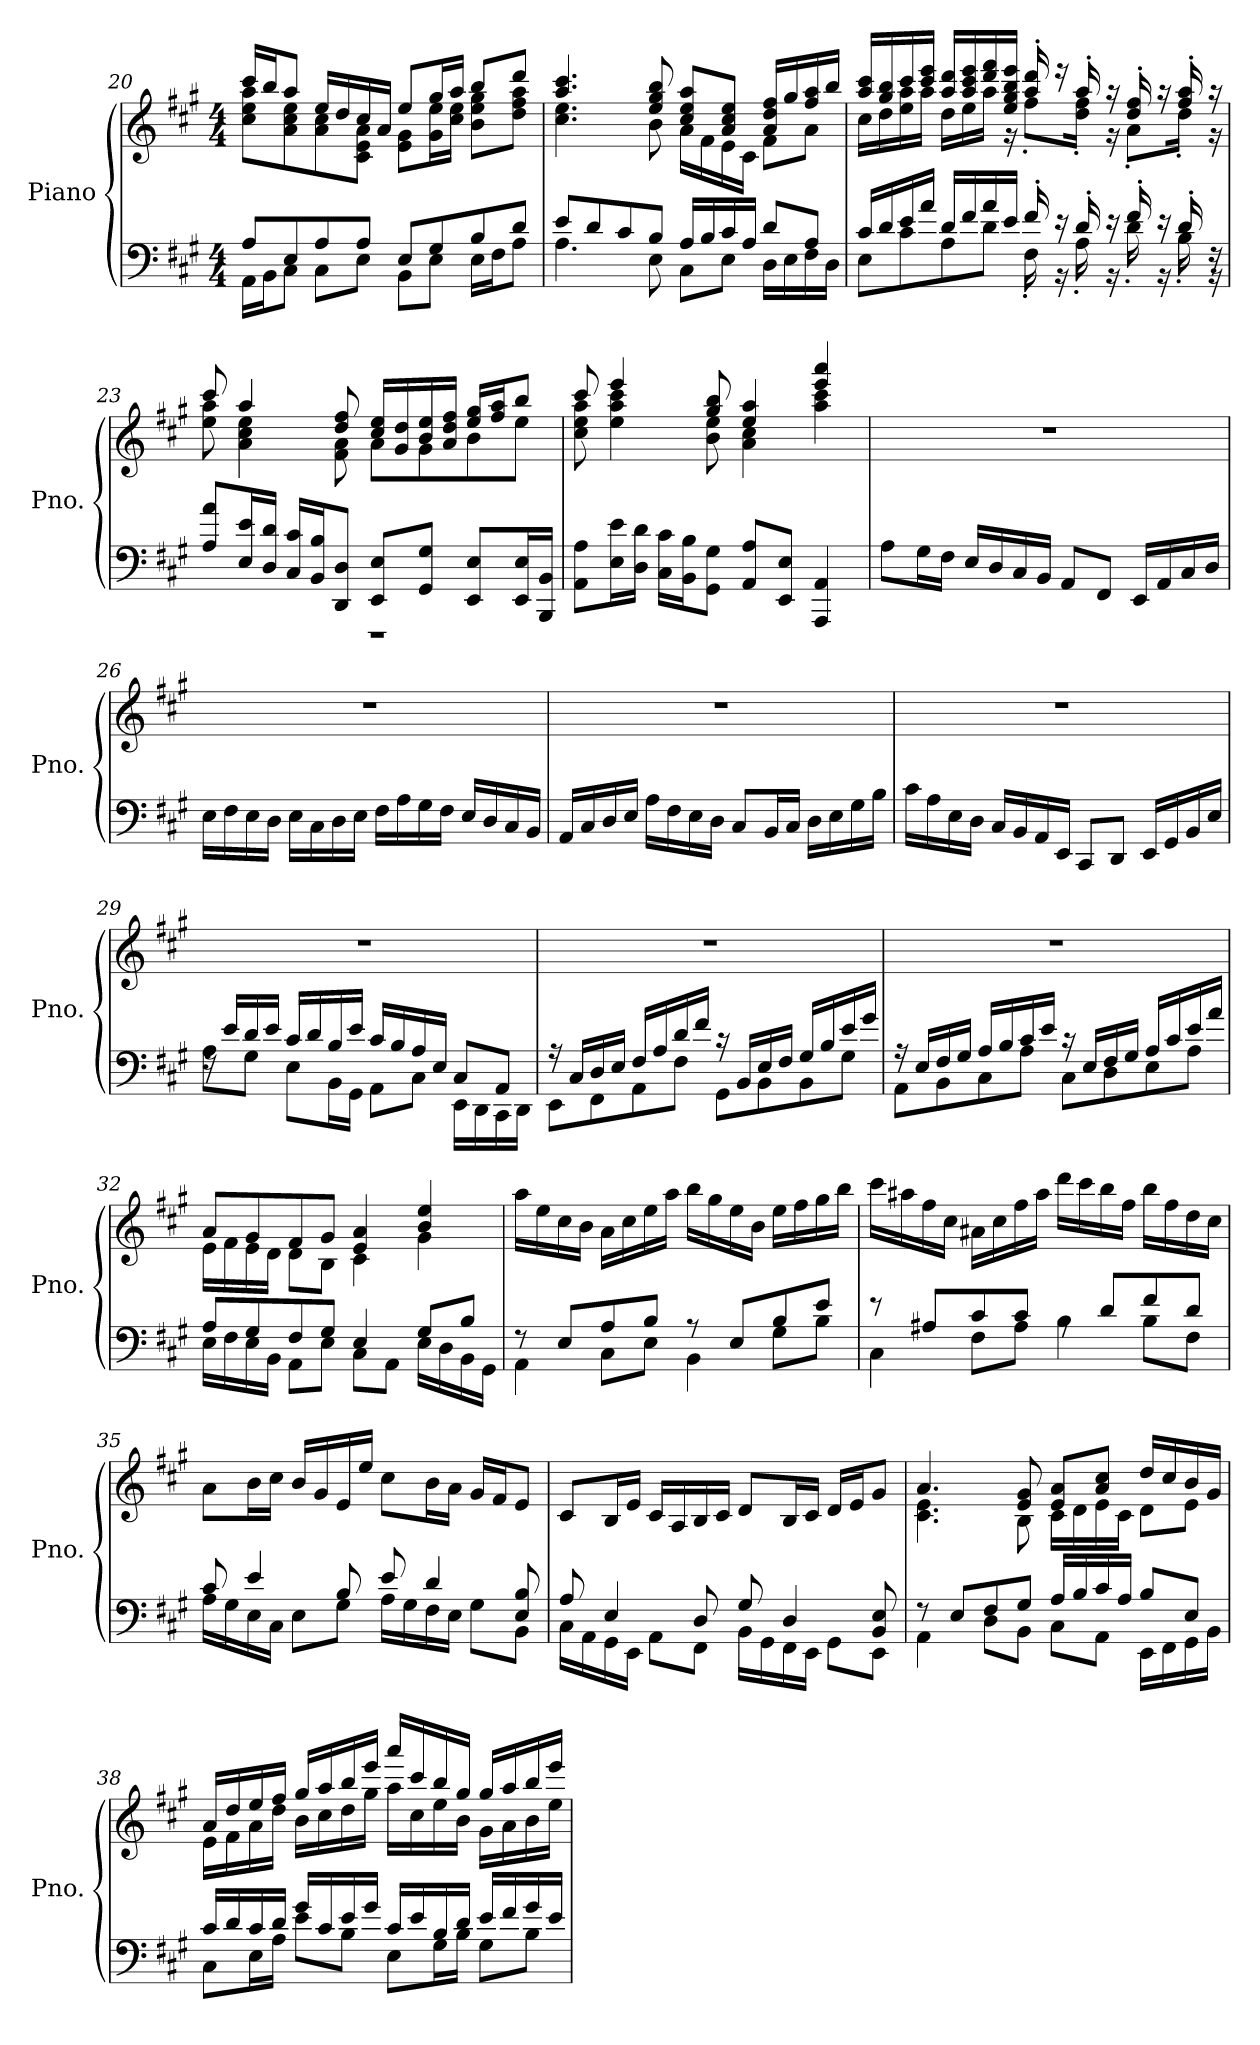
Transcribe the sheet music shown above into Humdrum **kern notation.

**kern	**kern
*part1	*part1
*staff2	*staff1
*I"Piano	*
*I'Pno.	*
!!LO:LB:g=z
*clefF4	*clefG2
*k[f#c#g#]	*k[f#c#g#]
*M4/4	*M4/4
=20	=20
*^	*^
8A/L	16AA\LL	16ccc#/LL	8cc#\ 8ee\ 8aa\L
.	16BB\J	16bb/J	.
8E/	8C#\J	8aa/J	8a\ 8cc#\ 8ee\
8A/	8C#\L	16ee/LL	8a\ 8cc#\
.	.	16dd/	.
8A/J	8E\J	16cc#/	8c#\ 8e\ 8a\J
.	.	16a/JJ	.
8E/L	8BB\L	8ee/L	8e\ 8g#\L
8G#/	8E\J	16gg#/L	16g#\ 16ee\L
.	.	16aa/JJ	16cc#\ 16ee\JJ
8B/	16E\LL	8bb/L	8b\ 8ee\ 8gg#\L
.	16F#\J	.	.
8d/J	8A\J	8ddd/J	8dd\ 8ff#\ 8aa\J
=21	=21	=21	=21
8e/L	4.A\	4.aa/ 4.ccc#/	4.cc#\ 4.ee\
8d/	.	.	.
8c#/	.	.	.
8B/J	8E\	8ee/ 8gg#/ 8bb/	8b\
16A/LL	8C#\L	8cc#/ 8ee/ 8aa/L	16a\LL
16B/	.	.	16f#\
16c#/	8E\J	8a/ 8cc#/ 8ee/J	16e\
16A/JJ	.	.	16c#\JJ
8d/L	16D\LL	16a/ 16dd/ 16ff#/LL	8f#\L
.	16E\	16gg#/	.
8A/J	16F#\	16ff#/ 16aa/	8a\J
.	16D\JJ	16bb/JJ	.
!!LO:LB:g=z	!!
=22	=22	=22	=22
16c#/LL	8E\L	16aa/ 16ccc#/LL	16cc#\LL
16d/	.	16gg#/ 16bb/	16dd\
16e/	8c#\	16ccc#/	16ee\ 16aa\
16a/JJ	.	16ccc#/ 16eee/JJ	16aa\JJ
16d/LL	8A\	16aa/ 16ddd/LL	16dd\LL
16f#/	.	16aa/ 16ccc#/ 16eee/	16ee\
16a/	8d\J	16ddd/ 16fff#/	16aa\JJ
16e/JJ	.	16ee/ 16gg#/ 16bb/ 16eee/JJ	16r
16f#'/	16F#'\	16aa/' 16ddd/'	8ff#'\L
16r	16r	16r	.
16d'/	16A'\	16aa'/	16dd\' 16ff#\'Jk
16r	16r	16r	16r
16f#'/	16d'\	16dd/' 16ff#/'	8a'\L
16r	16r	16r	.
16d'/	16B'\	16ff#/' 16aa/'	16dd'\Jk
16rF	16r	16r	16r
=23	=23	=23	=23
8A/ 8a/L	1r	8ccc#/	8ee\ 8aa\
16E/ 16e/L	.	4aa/	4a\ 4cc#\ 4ee\
16D/ 16d/JJ	.	.	.
16C#/ 16c#/LL	.	.	.
16BB/ 16B/J	.	.	.
8DD/ 8D/J	.	8dd/ 8ff#/	8f#\ 8a\
8EE/ 8E/L	.	16cc#/ 16ee/LL	8a\L
.	.	16g#/ 16dd/	.
8GG#/ 8G#/J	.	16b/ 16ee/	8g#\
.	.	16a/ 16dd/ 16ff#/JJ	.
8EE/ 8E/L	.	16ee/ 16gg#/LL	8b\
.	.	16ff#/ 16aa/J	.
16EE/ 16E/L	.	8bb/J	8ee\J
16BBB/ 16BB/JJ	.	.	.
*v	*v	*	*
!!LO:LB:g=z	!!
=24	=24	=24
8AA\ 8A\L	8ccc#/	8cc#\ 8ee\ 8aa\
16E\ 16e\L	4eee/	4ee\ 4aa\ 4ccc#\
16D\ 16d\JJ	.	.
16C#\ 16c#\LL	.	.
16BB\ 16B\J	.	.
8GG#\ 8G#\J	8gg#/ 8bb/	8b\ 8ee\
8AA/ 8A/L	4ee/ 4aa/	4a\ 4cc#\
8EE/ 8E/J	.	.
4AAA/ 4AA/	4eee/ 4aaa/	4aa\ 4ccc#\
*	*v	*v
=25	=25
8A\L	1r
16G#\L	.
16F#\JJ	.
16E/LL	.
16D/	.
16C#/	.
16BB/JJ	.
8AA/L	.
8FF#/J	.
16EE/LL	.
16AA/	.
16C#/	.
16D/JJ	.
=26	=26
16E\LL	1r
16F#\	.
16E\	.
16D\JJ	.
16E\LL	.
16C#\	.
16D\	.
16E\JJ	.
16F#\LL	.
16A\	.
16G#\	.
16F#\JJ	.
16E/LL	.
16D/	.
16C#/	.
16BB/JJ	.
!!LO:LB:g=z
=27	=27
16AA/LL	1r
16C#/	.
16D/	.
16E/JJ	.
16A\LL	.
16F#\	.
16E\	.
16D\JJ	.
8C#/L	.
16BB/L	.
16C#/JJ	.
16D\LL	.
16E\	.
16G#\	.
16B\JJ	.
=28	=28
16c#\LL	1r
16A\	.
16E\	.
16D\JJ	.
16C#/LL	.
16BB/	.
16AA/	.
16EE/JJ	.
8CC#/L	.
8DD/J	.
16EE/LL	.
16GG#/	.
16BB/	.
16E/JJ	.
!!LO:PB:g=z
=29	=29
*^	*
16rF	8A\L	1r
16e/LL	.	.
16d/	8G#\J	.
16e/JJ	.	.
16c#/LL	8E\L	.
16d/	.	.
16B/	16BB\L	.
16e/JJ	16GG#\JJ	.
16c#/LL	8AA\L	.
16B/	.	.
16A/	8C#\J	.
16E/JJ	.	.
8C#/L	16EE\LL	.
.	16DD\	.
8AA/J	16CC#\	.
.	16DD\JJ	.
=30	=30	=30
16r	8EE\L	1r
16C#/LL	.	.
16D/	8FF#\	.
16E/JJ	.	.
16F#/LL	8AA\	.
16A/	.	.
16d/	8F#\J	.
16f#/JJ	.	.
16r	8GG#\L	.
16BB/LL	.	.
16E/	8BB\	.
16F#/JJ	.	.
16G#/LL	8BB\	.
16B/	.	.
16e/	8G#\J	.
16g#/JJ	.	.
!!LO:LB:g=z
=31	=31	=31
16r	8AA\L	1r
16E/LL	.	.
16F#/	8BB\	.
16G#/JJ	.	.
16A/LL	8C#\	.
16B/	.	.
16c#/	8A\J	.
16e/JJ	.	.
16r	8C#\L	.
16E/LL	.	.
16F#/	8D\	.
16G#/JJ	.	.
16A/LL	8E\	.
16c#/	.	.
16e/	8A\J	.
16a/JJ	.	.
=32	=32	=32
*	*	*^
8A/L	16E\LL	8a/L	16e\LL
.	16F#\	.	16f#\
8G#/	16E\	8g#/	16e\
.	16BB\JJ	.	16d\JJ
8F#/	8AA\L	8f#/	8d\L
8G#/J	8E\J	8g#/J	8B\J
4E/	8C#\L	4e/ 4a/	4c#\
.	8AA\J	.	.
8G#/L	16E\LL	4b/ 4ee/	4g#\
.	16D\	.	.
8B/J	16BB\	.	.
.	16GG#\JJ	.	.
*	*	*v	*v
!!LO:LB:g=z
=33	=33	=33
8r	4AA\	16aa\LL
.	.	16ee\
8E/L	.	16cc#\
.	.	16b\JJ
8A/	8C#\L	16a\LL
.	.	16cc#\
8B/J	8E\J	16ee\
.	.	16aa\JJ
8r	4BB\	16bb\LL
.	.	16gg#\
8E/L	.	16ee\
.	.	16b\JJ
8B/	8G#\L	16ee\LL
.	.	16ff#\
8e/J	8B\J	16gg#\
.	.	16bb\JJ
=34	=34	=34
8r	4C#\	16ccc#\LL
.	.	16aa#X\
8A#X/L	.	16ff#\
.	.	16cc#\JJ
8c#/	8F#\L	16a#X\LL
.	.	16cc#\
8c#/J	8A#\J	16ff#\
.	.	16aa#\JJ
8rA	4B\	16ddd\LL
.	.	16ccc#\
8d/L	.	16bb\
.	.	16ff#\JJ
8f#/	8B\L	16bb\LL
.	.	16ff#\
8d/J	8F#\J	16dd\
.	.	16cc#\JJ
!!LO:LB:g=z
=35	=35	=35
8c#/	16A\LL	8a\L
.	16G#\	.
4e/	16E\	16b\L
.	16C#\JJ	16cc#\JJ
.	8E\L	16b/LL
.	.	16g#/
8B/	8G#\J	16e/
.	.	16ee/JJ
8e/	16A\LL	8cc#\L
.	16G#\	.
4d/	16F#\	16b\L
.	16E\JJ	16a\JJ
.	8G#\L	16g#/LL
.	.	16f#/J
8E/ 8B/	8BB\J	8e/J
=36	=36	=36
8A/	16C#\LL	8c#/L
.	16AA\	.
4E/	16GG#\	16B/L
.	16EE\JJ	16e/JJ
.	8AA\L	16c#/LL
.	.	16A/
8D/	8FF#\J	16B/
.	.	16c#/JJ
8G#/	16BB\LL	8d/L
.	16GG#\	.
4D/	16FF#\	16B/L
.	16EE\JJ	16c#/JJ
.	8GG#\L	16d/LL
.	.	16e/J
8BB/ 8E/	8EE\J	8g#/J
!!LO:LB:g=z
=37	=37	=37
*	*	*^
8r	4AA\	4.a/	4.c#\ 4.e\
8E/L	.	.	.
8F#/	8D\L	.	.
8G#/J	8BB\J	8e/ 8g#/	8B\
16A/LL	8C#\L	8e/ 8a/L	16c#\LL
16B/	.	.	16d\
16c#/	8AA\J	8a/ 8cc#/J	16e\
16A/JJ	.	.	16c#\JJ
8B/L	16EE\LL	16dd/LL	8d\L
.	16FF#\	16cc#/	.
8E/J	16GG#\	16b/	8e\J
.	16BB\JJ	16g#/JJ	.
=38	=38	=38	=38
16c#/LL	8C#\L	16a/LL	16e\LL
16d/	.	16dd/	16f#\
16c#/	16E\L	16ee/	16a\
16d/JJ	16A\JJ	16ff#/JJ	16dd\JJ
16g#/LL	8e\L	16gg#/LL	16b\LL
16c#/	.	16aa/	16cc#\
16e/	8B\J	16bb/	16dd\
16g#/JJ	.	16eee/JJ	16gg#\JJ
16c#/LL	8E\L	16aaa/LL	16aa\LL
16e/	.	16ccc#/	16cc#\
16B/	16G#\L	16bb/	16ee\
16d/JJ	16B\JJ	16gg#/JJ	16b\JJ
16e/LL	8G#\L	16gg#/LL	16g#\LL
16f#/	.	16aa/	16a\
16g#/	8B\J	16bb/	16b\
16e/JJ	.	16eee/JJ	16ee\JJ
*v	*v	*	*
*	*v	*v
=	=
*-	*-
